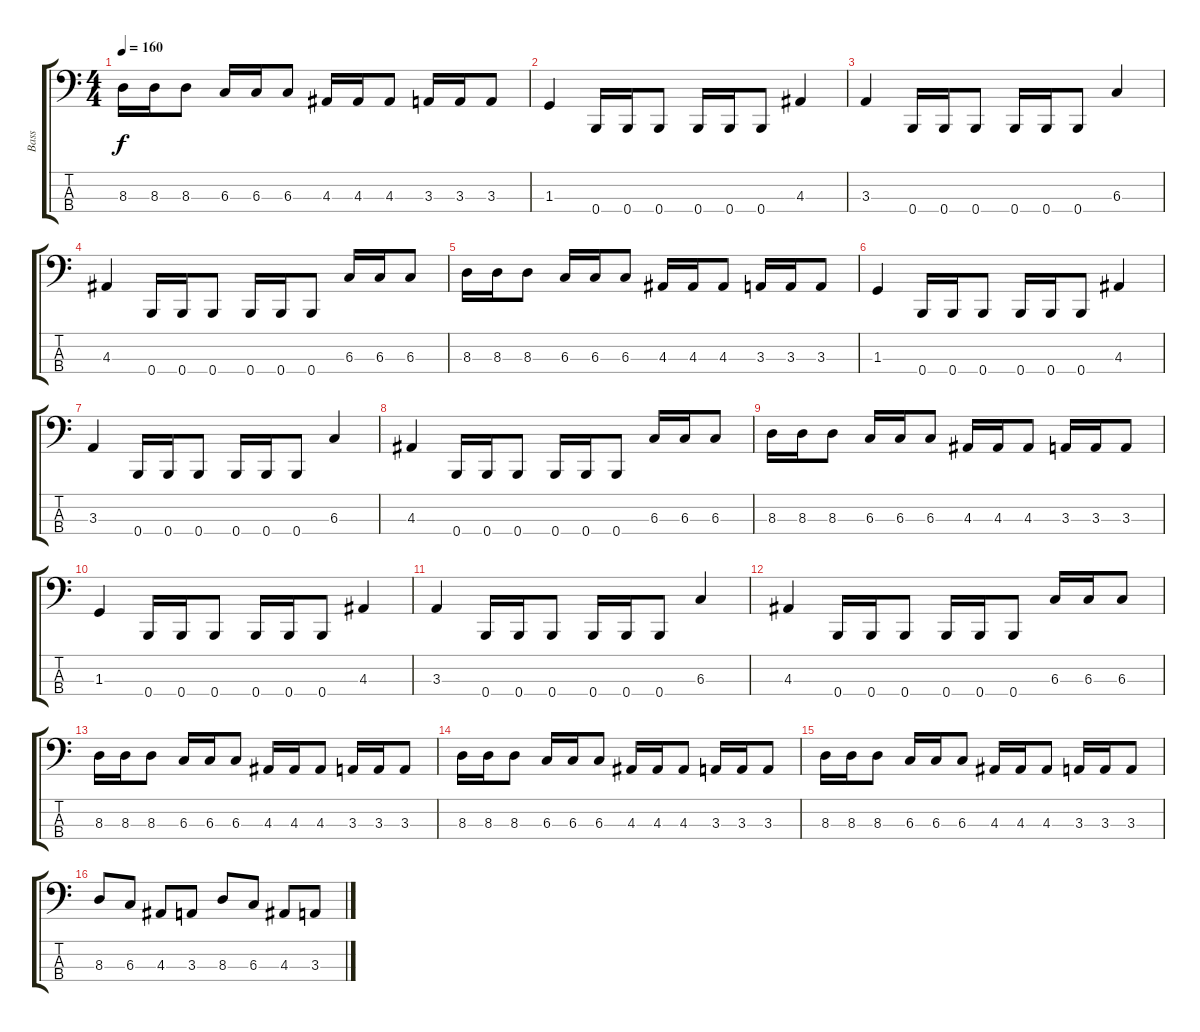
\track ("Bass" "Bass") {instrument electricbassfinger}
\staff {score tabs}
\tuning (E2 B1 Gb1 B0) {hide}
\ts (4 4)
\tempo 160
\clef f4
\ks c
8.3.16{dy f} 8.3.16 8.3.8 6.3.16 6.3.16 6.3.8 4.3.16 4.3.16 4.3.8 3.3.16 3.3.16 3.3.8 |
1.3.4 0.4.16 0.4.16 0.4.8 0.4.16 0.4.16 0.4.8 4.3.4 |
3.3.4 0.4.16 0.4.16 0.4.8 0.4.16 0.4.16 0.4.8 6.3.4 |
4.3.4 0.4.16 0.4.16 0.4.8 0.4.16 0.4.16 0.4.8 6.3.16 6.3.16 6.3.8 |
8.3.16 8.3.16 8.3.8 6.3.16 6.3.16 6.3.8 4.3.16 4.3.16 4.3.8 3.3.16 3.3.16 3.3.8 |
1.3.4 0.4.16 0.4.16 0.4.8 0.4.16 0.4.16 0.4.8 4.3.4 |
3.3.4 0.4.16 0.4.16 0.4.8 0.4.16 0.4.16 0.4.8 6.3.4 |
4.3.4 0.4.16 0.4.16 0.4.8 0.4.16 0.4.16 0.4.8 6.3.16 6.3.16 6.3.8 |
8.3.16 8.3.16 8.3.8 6.3.16 6.3.16 6.3.8 4.3.16 4.3.16 4.3.8 3.3.16 3.3.16 3.3.8 |
1.3.4 0.4.16 0.4.16 0.4.8 0.4.16 0.4.16 0.4.8 4.3.4 |
3.3.4 0.4.16 0.4.16 0.4.8 0.4.16 0.4.16 0.4.8 6.3.4 |
4.3.4 0.4.16 0.4.16 0.4.8 0.4.16 0.4.16 0.4.8 6.3.16 6.3.16 6.3.8 |
8.3.16 8.3.16 8.3.8 6.3.16 6.3.16 6.3.8 4.3.16 4.3.16 4.3.8 3.3.16 3.3.16 3.3.8 |
8.3.16 8.3.16 8.3.8 6.3.16 6.3.16 6.3.8 4.3.16 4.3.16 4.3.8 3.3.16 3.3.16 3.3.8 |
8.3.16 8.3.16 8.3.8 6.3.16 6.3.16 6.3.8 4.3.16 4.3.16 4.3.8 3.3.16 3.3.16 3.3.8 |
8.3.8 6.3.8 4.3.8 3.3.8 8.3.8 6.3.8 4.3.8 3.3.8
